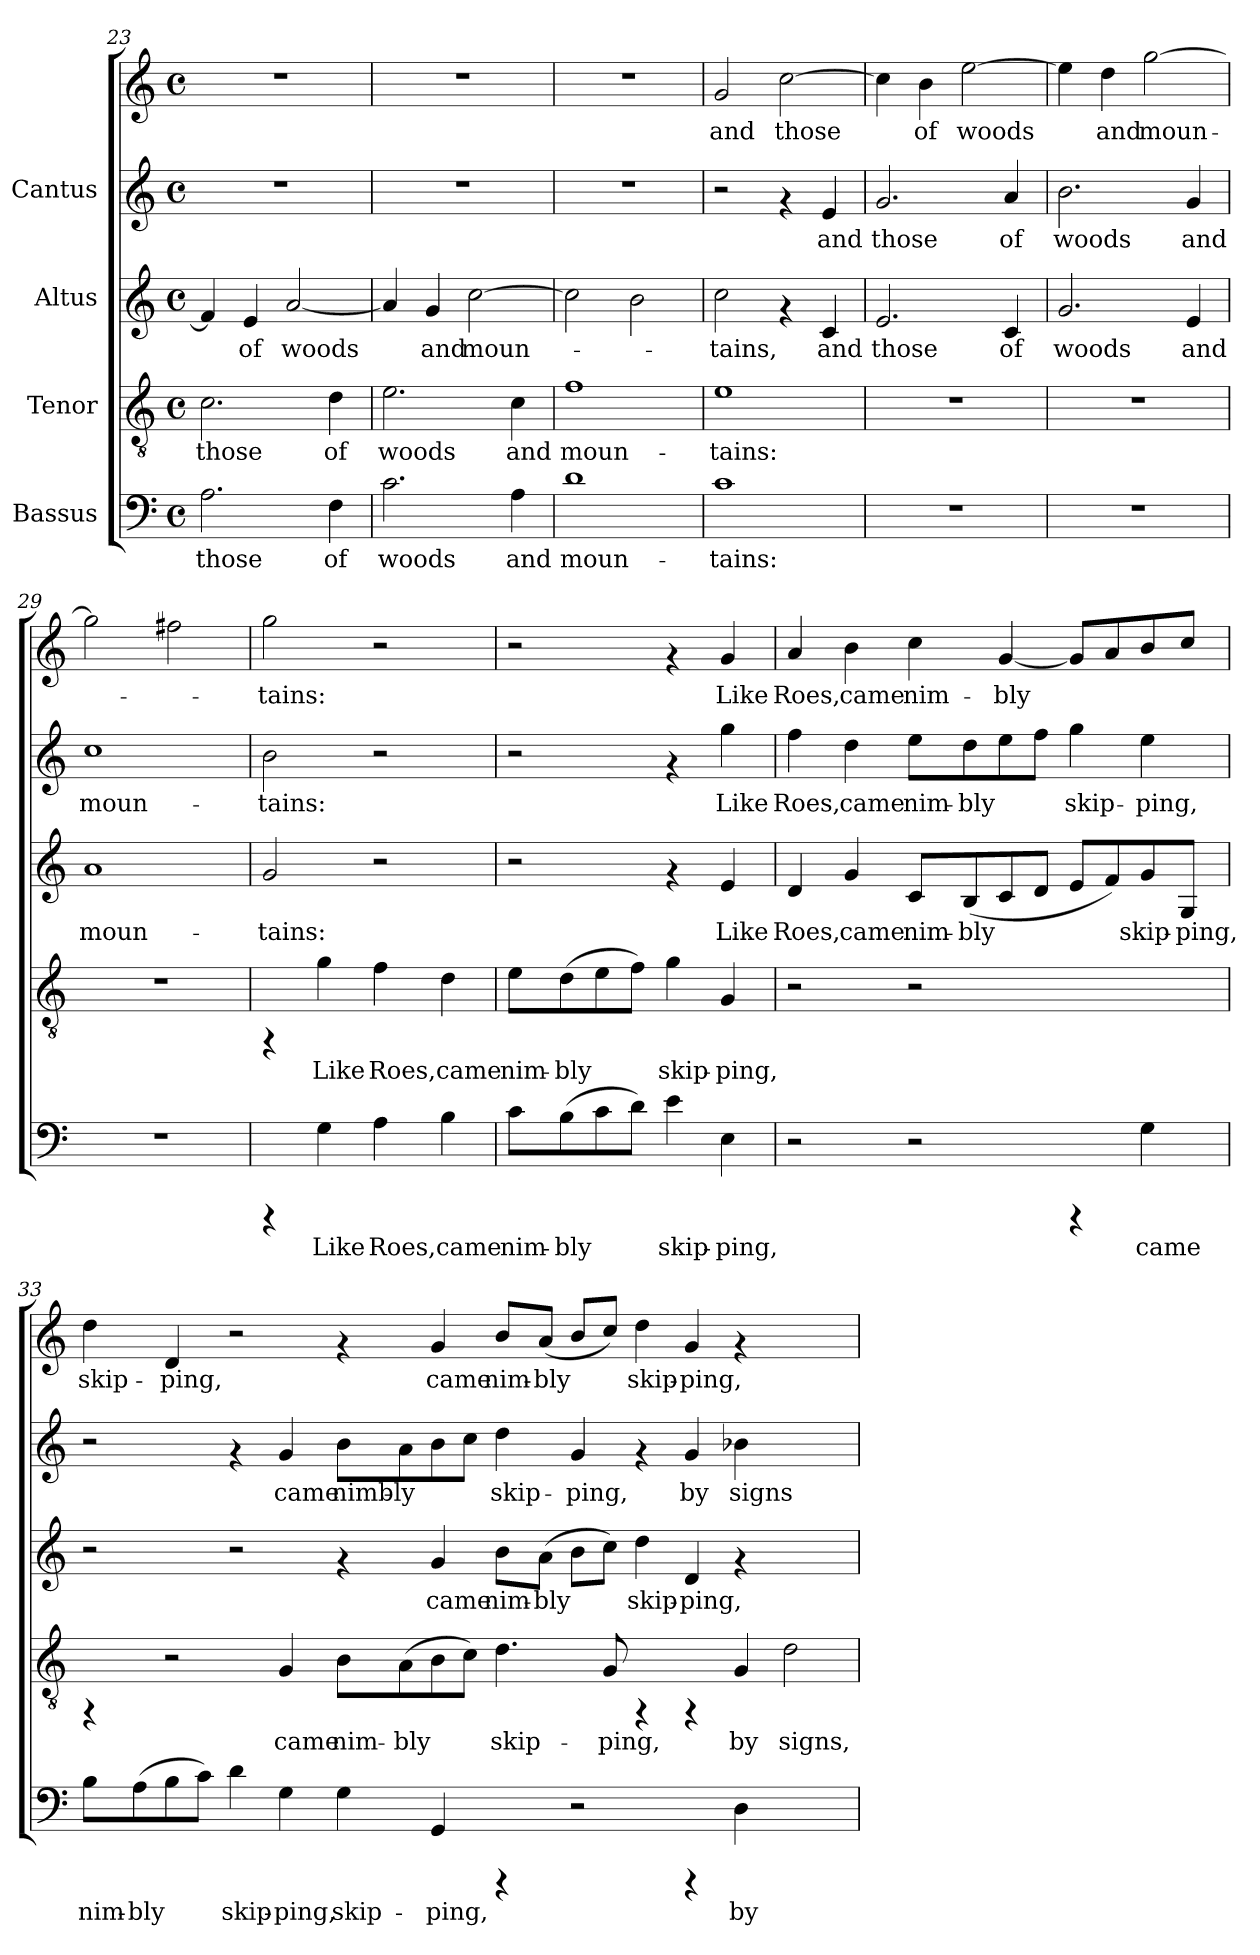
**kern	**text	**kern	**text	**kern	**text	**kern	**text	**kern	**text
*part4	*part4	*part3	*part3	*part2	*part2	*part1	*part1	*part1	*part1
*staff5	*staff5	*staff4	*staff4	*staff3	*staff3	*staff2	*staff2	*staff1	*staff1
*I"Bassus	*	*I"Tenor	*	*I"Altus	*	*I"Cantus	*	*	*
!!LO:PB:g=z
*clefF4	*	*clefGv2	*	*clefG2	*	*clefG2	*	*clefG2	*
*M4/4	*	*M4/4	*	*M4/4	*	*M4/4	*	*M4/4	*
*met(c)	*	*met(c)	*	*met(c)	*	*met(c)	*	*met(c)	*
=23	=23	=23	=23	=23	=23	=23	=23	=23	=23
!	!LO:LY:b:cj	!	!LO:LY:b:cj	!	!LO:LY:b:cj	!	!	!	!
2.A\	those	2.c\	those	4f/]	.	1r	.	1r	.
!	!	!	!	!	!LO:LY:b:cj	!	!	!	!
.	.	.	.	4e/	of	.	.	.	.
!	!	!	!	!	!LO:LY:b:cj	!	!	!	!
.	.	.	.	[<2a/	woods	.	.	.	.
!	!LO:LY:b:cj	!	!LO:LY:b:cj	!	!	!	!	!	!
4F\	of	4d\	of	.	.	.	.	.	.
=24	=24	=24	=24	=24	=24	=24	=24	=24	=24
!	!LO:LY:b:cj	!	!LO:LY:b:cj	!	!LO:LY:b:cj	!	!	!	!
2.c\	woods	2.e\	woods	4a/]	.	1r	.	1r	.
!	!	!	!	!	!LO:LY:b:cj	!	!	!	!
.	.	.	.	4g/	and	.	.	.	.
!	!	!	!	!	!LO:LY:b:cj	!	!	!	!
.	.	.	.	[>2cc\	moun-	.	.	.	.
!	!LO:LY:b:cj	!	!LO:LY:b:cj	!	!	!	!	!	!
4A\	and	4c\	and	.	.	.	.	.	.
=25	=25	=25	=25	=25	=25	=25	=25	=25	=25
!	!LO:LY:b:cj	!	!LO:LY:b:cj	!	!	!	!	!	!
1d	moun-	1f	moun-	2cc\]	.	1r	.	1r	.
.	.	.	.	2b\	.	.	.	.	.
=26	=26	=26	=26	=26	=26	=26	=26	=26	=26
!	!LO:LY:b:cj	!	!LO:LY:b:cj	!	!LO:LY:b:cj	!	!	!	!LO:LY:b:cj
1c	-tains:	1e	-tains:	2cc\	-tains,	2r	.	2g/	and
!	!	!	!	!	!	!	!	!	!LO:LY:b:cj
.	.	.	.	4rf	.	4rf	.	[>2cc\	those
!	!	!	!	!	!LO:LY:b:cj	!	!LO:LY:b:cj	!	!
.	.	.	.	4c/	and	4e/	and	.	.
=27	=27	=27	=27	=27	=27	=27	=27	=27	=27
!	!	!	!	!	!LO:LY:b:cj	!	!LO:LY:b:cj	!	!LO:LY:b:cj
1r	.	1r	.	2.e/	those	2.g/	those	4cc\]	.
!	!	!	!	!	!	!	!	!	!LO:LY:b:cj
.	.	.	.	.	.	.	.	4b\	of
!	!	!	!	!	!	!	!	!	!LO:LY:b:cj
.	.	.	.	.	.	.	.	[>2ee\	woods
!	!	!	!	!	!LO:LY:b:cj	!	!LO:LY:b:cj	!	!
.	.	.	.	4c/	of	4a/	of	.	.
=28	=28	=28	=28	=28	=28	=28	=28	=28	=28
!	!	!	!	!	!LO:LY:b:cj	!	!LO:LY:b:cj	!	!LO:LY:b:cj
1r	.	1r	.	2.g/	woods	2.b\	-woods	4ee\]	.
!	!	!	!	!	!	!	!	!	!LO:LY:b:cj
.	.	.	.	.	.	.	.	4dd\	and
!	!	!	!	!	!	!	!	!	!LO:LY:b:cj
.	.	.	.	.	.	.	.	[>2gg\	moun-
!	!	!	!	!	!LO:LY:b:cj	!	!LO:LY:b:cj	!	!
.	.	.	.	4e/	and	4g/	and	.	.
!!LO:LB:g=z
=29	=29	=29	=29	=29	=29	=29	=29	=29	=29
!	!	!	!	!	!LO:LY:b:cj	!	!LO:LY:b:cj	!	!
1r	.	1r	.	1a	moun-	1cc	moun-	2gg\]	.
.	.	.	.	.	.	.	.	2ff#X\	.
=30	=30	=30	=30	=30	=30	=30	=30	=30	=30
!	!	!	!	!	!LO:LY:b:cj	!	!LO:LY:b:cj	!	!LO:LY:b:cj
4rCCC	.	4rFF	.	2g/	-tains:	2b\	tains:	2gg\	-tains:
!	!LO:LY:b:cj	!	!LO:LY:b:cj	!	!	!	!	!	!
4G\	Like	4g\	Like	.	.	.	.	.	.
!	!LO:LY:b:cj	!	!LO:LY:b:cj	!	!	!	!	!	!
4A\	Roes,	4f\	Roes,	2r	.	2r	.	2r	.
!	!LO:LY:b:cj	!	!LO:LY:b:cj	!	!	!	!	!	!
4B\	came	4d\	came	.	.	.	.	.	.
!!LO:LB:g=z
=31	=31	=31	=31	=31	=31	=31	=31	=31	=31
!	!LO:LY:b:cj	!	!LO:LY:b:cj	!	!	!	!	!	!
8c\L	nim-	8e\L	nim-	2r	.	2r	.	2r	.
!	!LO:LY:b:cj	!	!LO:LY:b:cj	!	!	!	!	!	!
(>8B\	-bly	(>8d\	-bly	.	.	.	.	.	.
!	!LO:LY:b:cj	!	!LO:LY:b:cj	!	!	!	!	!	!
8c\	.	8e\	.	.	.	.	.	.	.
!	!LO:LY:b:cj	!	!LO:LY:b:cj	!	!	!	!	!	!
8d\J)	.	8f\J)	.	.	.	.	.	.	.
!	!LO:LY:b:cj	!	!LO:LY:b:cj	!	!	!	!	!	!
4e\	skip-	4g\	skip-	4rf	.	4rf	.	4rf	.
!	!LO:LY:b:cj	!	!LO:LY:b:cj	!	!LO:LY:b:cj	!	!LO:LY:b:cj	!	!LO:LY:b:cj
4E\	-ping,	4G/	-ping,	4e/	Like	4gg\	Like	4g/	Like
!!LO:PB:g=z
=32	=32	=32	=32	=32	=32	=32	=32	=32	=32
!	!	!	!	!	!LO:LY:b:cj	!	!LO:LY:b:cj	!	!LO:LY:b:cj
2r	.	2r	.	4d/	Roes,	4ff\	Roes,	4a/	Roes,
!	!	!	!	!	!LO:LY:b:cj	!	!LO:LY:b:cj	!	!LO:LY:b:cj
.	.	.	.	4g/	came	4dd\	came	4b\	came
!	!	!	!	!	!LO:LY:b:cj	!	!LO:LY:b:cj	!	!LO:LY:b:cj
2r	.	2r	.	8c/L	nim-	8ee\L	nim-	4cc\	nim-
!	!	!	!	!	!LO:LY:b:cj	!	!LO:LY:b:cj	!	!
.	.	.	.	(<8B/	-bly	8dd\	-bly	.	.
!	!	!	!	!	!LO:LY:b:cj	!	!LO:LY:b:cj	!	!LO:LY:b:cj
.	.	.	.	8c/	.	8ee\	.	[<4g/	-bly
!	!	!	!	!	!LO:LY:b:cj	!	!LO:LY:b:cj	!	!
.	.	.	.	8d/J	.	8ff\J	.	.	.
!	!	!	!	!	!LO:LY:b:cj	!	!LO:LY:b:cj	!	!LO:LY:b:cj
4rCCC	.	2ryy	.	8e/L	.	4gg\	skip-	8g/L]	.
!	!	!	!	!	!LO:LY:b:cj	!	!	!	!LO:LY:b:cj
.	.	.	.	8f/)	.	.	.	8a/	.
!	!LO:LY:b:cj	!	!	!	!LO:LY:b:cj	!	!LO:LY:b:cj	!	!LO:LY:b:cj
4G\	came	.	.	8g/	skip-	4ee\	-ping,	8b/	.
!	!	!	!	!	!LO:LY:b:cj	!	!	!	!LO:LY:b:cj
.	.	.	.	8G/J	-ping,	.	.	8cc/J	.
=33	=33	=33	=33	=33	=33	=33	=33	=33	=33
!	!LO:LY:b:cj	!	!	!	!	!	!	!	!LO:LY:b:cj
8B\L	nim-	4rFF	.	2r	.	2r	.	4dd\	skip-
!	!LO:LY:b:cj	!	!	!	!	!	!	!	!
(>8A\	-bly	.	.	.	.	.	.	.	.
!	!LO:LY:b:cj	!	!	!	!	!	!	!	!LO:LY:b:cj
8B\	.	2r	.	.	.	.	.	4d/	-ping,
!	!LO:LY:b:cj	!	!	!	!	!	!	!	!
8c\J)	.	.	.	.	.	.	.	.	.
!	!LO:LY:b:cj	!	!	!	!	!	!	!	!
4d\	skip-	.	.	2r	.	4rf	.	2r	.
!	!LO:LY:b:cj	!	!LO:LY:b:cj	!	!	!	!LO:LY:b:cj	!	!
4G\	-ping,	4G/	came	.	.	4g/	came	.	.
!	!LO:LY:b:cj	!	!LO:LY:b:cj	!	!	!	!LO:LY:b:cj	!	!
4G\	skip-	8B\L	nim-	4rf	.	8b\L	nimb-	4rf	.
!	!	!	!LO:LY:b:cj	!	!	!	!LO:LY:b:cj	!	!
.	.	(>8A\	-bly	.	.	8a\	-ly	.	.
!	!LO:LY:b:cj	!	!LO:LY:b:cj	!	!LO:LY:b:cj	!	!LO:LY:b:cj	!	!LO:LY:b:cj
4GG/	-ping,	8B\	.	4g/	came	8b\	.	4g/	came
!	!	!	!LO:LY:b:cj	!	!	!	!LO:LY:b:cj	!	!
.	.	8c\J)	.	.	.	8cc\J	.	.	.
!	!	!	!LO:LY:b:cj	!	!LO:LY:b:cj	!	!LO:LY:b:cj	!	!LO:LY:b:cj
4rCCC	.	4.d\	skip-	8b\L	nim-	4dd\	skip-	8b/L	nim-
!	!	!	!	!	!LO:LY:b:cj	!	!	!	!LO:LY:b:cj
.	.	.	.	(>8a\J	-bly	.	.	(<8a/J	-bly
!	!	!	!	!	!LO:LY:b:cj	!	!LO:LY:b:cj	!	!LO:LY:b:cj
2r	.	.	.	8b\L	.	4g/	-ping,	8b/L	.
!	!	!	!LO:LY:b:cj	!	!LO:LY:b:cj	!	!	!	!LO:LY:b:cj
.	.	8G/	-ping,	8cc\J)	.	.	.	8cc/J)	.
!	!	!	!	!	!LO:LY:b:cj	!	!	!	!LO:LY:b:cj
.	.	4rFF	.	4dd\	skip-	4rf	.	4dd\	skip-
!	!	!	!	!	!LO:LY:b:cj	!	!LO:LY:b:cj	!	!LO:LY:b:cj
4rCCC	.	4rFF	.	4d/	-ping,	4g/	by	4g/	-ping,
!	!LO:LY:b:cj	!	!LO:LY:b:cj	!	!	!	!LO:LY:b:cj	!	!
4D\	by	4G/	by	4rf	.	4b-X\	signs	4rf	.
!	!	!	!LO:LY:b:cj	!	!	!	!	!	!
2ryy	.	2d\	signs,	2ryy	.	2ryy	.	2ryy	.
=	=	=	=	=	=	=	=	=	=
*-	*-	*-	*-	*-	*-	*-	*-	*-	*-
